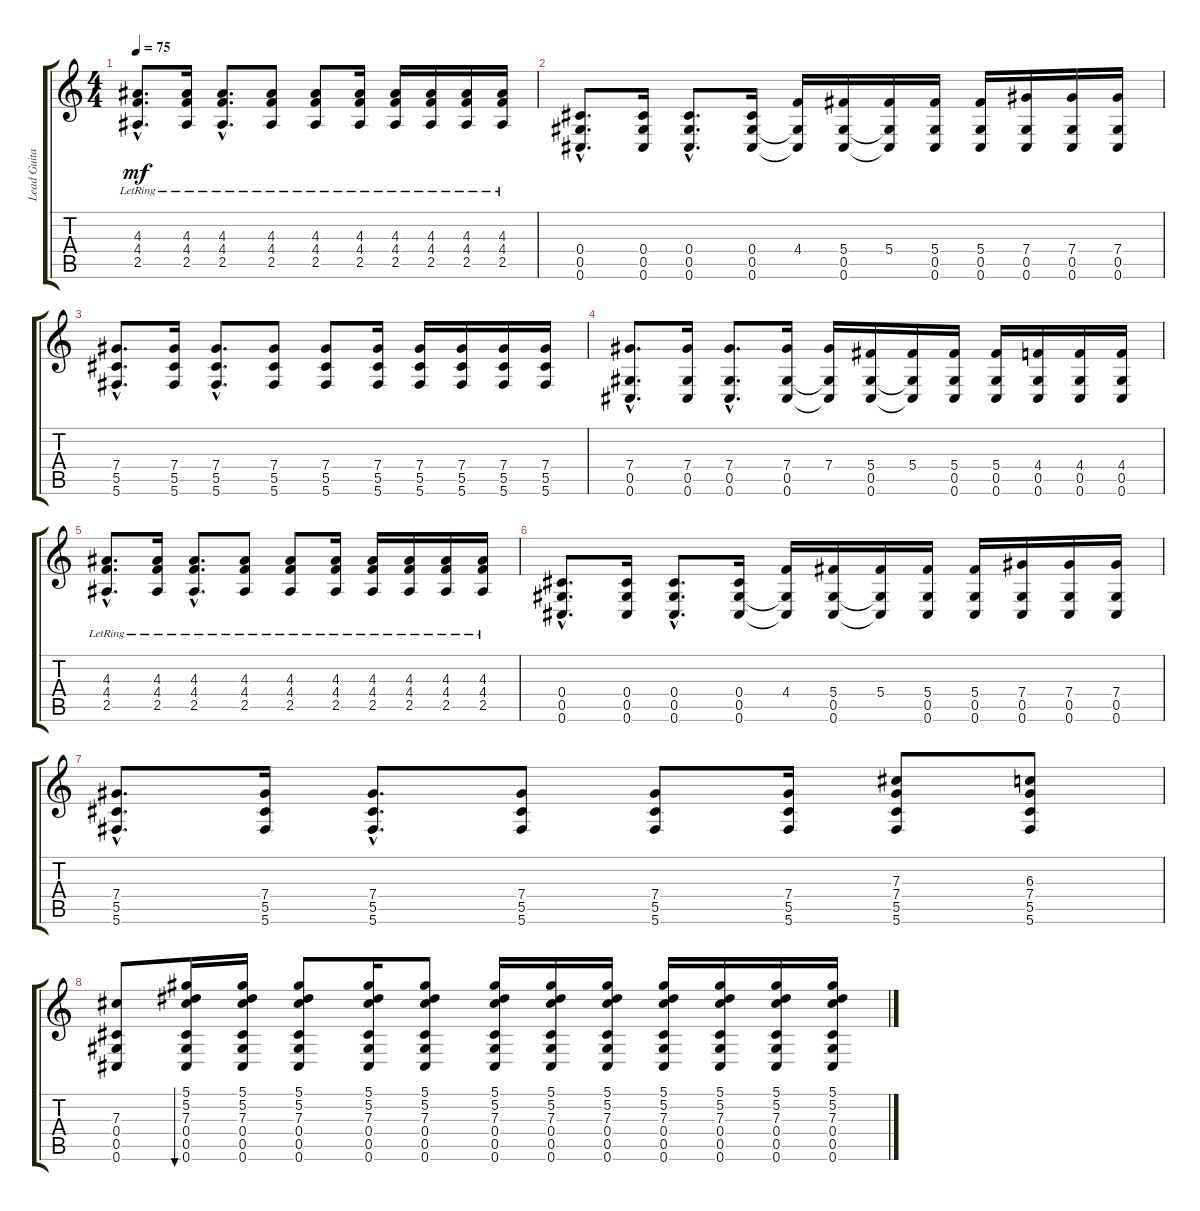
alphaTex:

\track ("Lead Guitar " "Lead Guita") {instrument electricguitarclean}
\staff {score tabs}
\tuning (Eb4 Bb3 Gb3 Db3 Ab2 Db2) {hide}
\ts (4 4)
\tempo 75
\clef g2
\ks c
(4.3{hac lr} 4.4{hac} 2.5{hac}).8{d dy mf} (4.3{lr} 4.4 2.5).16 (4.3{hac lr} 4.4{hac} 2.5{hac}).8{d} (4.3{lr} 4.4 2.5).8 (4.3{lr} 4.4 2.5).8 (4.3{lr} 4.4 2.5).16 (4.3{lr} 4.4 2.5).16 (4.3{lr} 4.4 2.5).16 (4.3{lr} 4.4 2.5).16 (4.3{lr} 4.4 2.5).16 |
(0.4{hac} 0.5{hac} 0.6{hac}).8{d} (0.4 0.5 0.6).16 (0.4{hac} 0.5{hac} 0.6{hac}).8{d} (0.4 0.5 0.6).16 (4.4 0.5{t} 0.6{t}).16 (5.4 0.5 0.6).16 (5.4 0.5{t} 0.6{t}).16 (5.4 0.5 0.6).16 (5.4 0.5 0.6).16 (7.4 0.5 0.6).16 (7.4 0.5 0.6).16 (7.4 0.5 0.6).16 |
(7.4{hac} 5.5{hac} 5.6{hac}).8{d} (7.4 5.5 5.6).16 (7.4{hac} 5.5{hac} 5.6{hac}).8{d} (7.4 5.5 5.6).8 (7.4 5.5 5.6).8 (7.4 5.5 5.6).16 (7.4 5.5 5.6).16 (7.4 5.5 5.6).16 (7.4 5.5 5.6).16 (7.4 5.5 5.6).16 |
(7.4{hac} 0.5{hac} 0.6{hac}).8{d} (7.4 0.5 0.6).16 (7.4{hac} 0.5{hac} 0.6{hac}).8{d} (7.4 0.5 0.6).16 (7.4 0.5{t} 0.6{t}).16 (5.4 0.5 0.6).16 (5.4 0.5{t} 0.6{t}).16 (5.4 0.5 0.6).16 (5.4 0.5 0.6).16 (4.4 0.5 0.6).16 (4.4 0.5 0.6).16 (4.4 0.5 0.6).16 |
(4.3{hac lr} 4.4{hac} 2.5{hac}).8{d} (4.3{lr} 4.4 2.5).16 (4.3{hac lr} 4.4{hac} 2.5{hac}).8{d} (4.3{lr} 4.4 2.5).8 (4.3{lr} 4.4 2.5).8 (4.3{lr} 4.4 2.5).16 (4.3{lr} 4.4 2.5).16 (4.3{lr} 4.4 2.5).16 (4.3{lr} 4.4 2.5).16 (4.3{lr} 4.4 2.5).16 |
(0.4{hac} 0.5{hac} 0.6{hac}).8{d} (0.4 0.5 0.6).16 (0.4{hac} 0.5{hac} 0.6{hac}).8{d} (0.4 0.5 0.6).16 (4.4 0.5{t} 0.6{t}).16 (5.4 0.5 0.6).16 (5.4 0.5{t} 0.6{t}).16 (5.4 0.5 0.6).16 (5.4 0.5 0.6).16 (7.4 0.5 0.6).16 (7.4 0.5 0.6).16 (7.4 0.5 0.6).16 |
(7.4{hac} 5.5{hac} 5.6{hac}).8{d} (7.4 5.5 5.6).16 (7.4{hac} 5.5{hac} 5.6{hac}).8{d} (7.4 5.5 5.6).8 (7.4 5.5 5.6).8 (7.4 5.5 5.6).16 (7.3 7.4 5.5 5.6).8 (6.3 7.4 5.5 5.6).8 |
(7.3 0.4 0.5 0.6).8 (5.1 5.2 7.3 0.4 0.5 0.6).16{bu 60} (5.1 5.2 7.3 0.4 0.5 0.6).16 (5.1 5.2 7.3 0.4 0.5 0.6).8 (5.1 5.2 7.3 0.4 0.5 0.6).16 (5.1 5.2 7.3 0.4 0.5 0.6).8 (5.1 5.2 7.3 0.4 0.5 0.6).16 (5.1 5.2 7.3 0.4 0.5 0.6).16 (5.1 5.2 7.3 0.4 0.5 0.6).16 (5.1 5.2 7.3 0.4 0.5 0.6).16 (5.1 5.2 7.3 0.4 0.5 0.6).16 (5.1 5.2 7.3 0.4 0.5 0.6).16 (5.1 5.2 7.3 0.4 0.5 0.6).16
